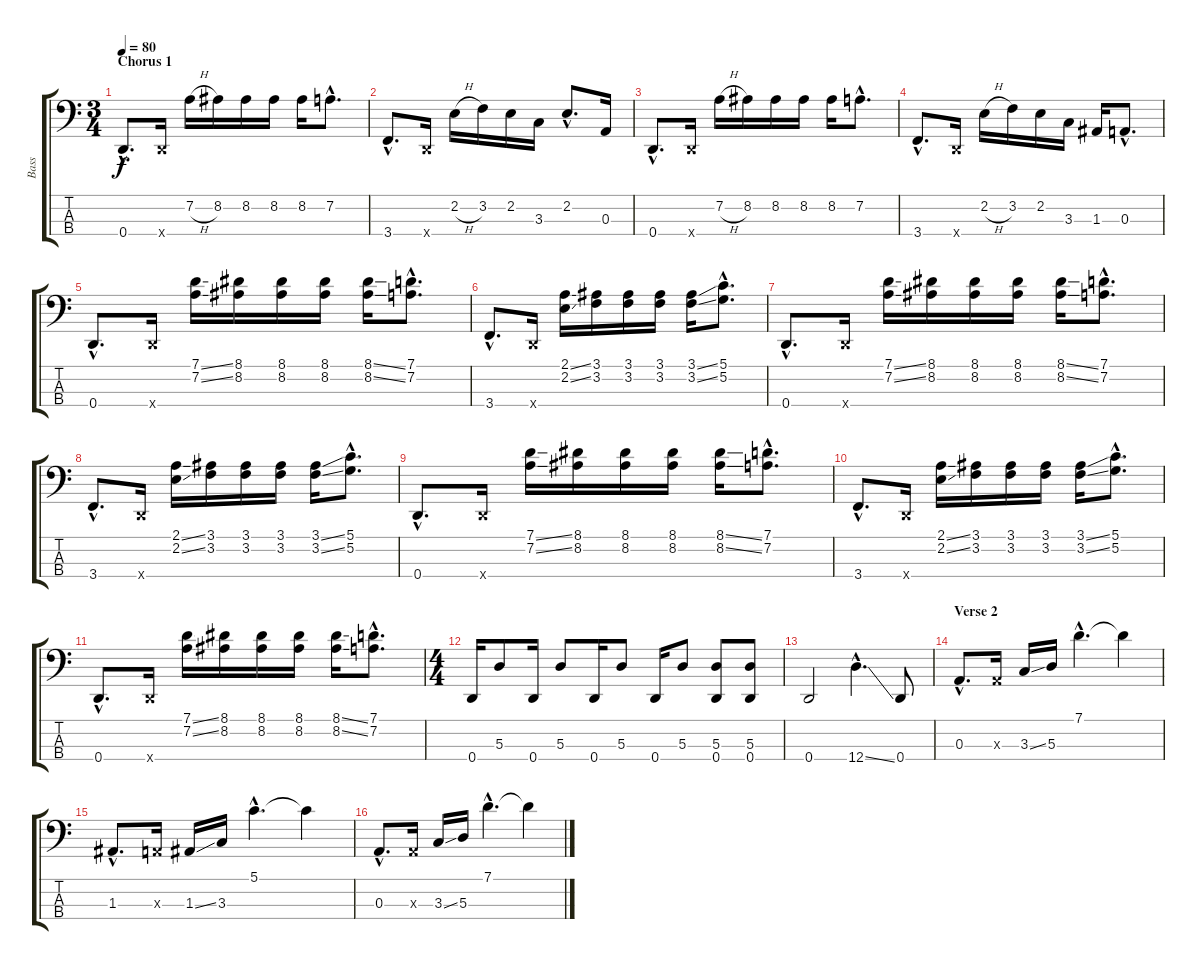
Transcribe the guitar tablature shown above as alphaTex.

\track ("Bass" "Bass") {instrument slapbass2}
\staff {score tabs}
\tuning (G2 D2 A1 D1) {hide}
\ts (3 4)
\section ("" "Chorus 1")
\tempo 80
\clef f4
\ks c
0.4{hac}.8{d dy f} 0.4{x}.16 7.2{h}.16 8.2.16 8.2.16 8.2.16 8.2.16 7.2{hac}.8{d} |
3.4{hac}.8{d} 0.4{x}.16 2.2{h}.16 3.2.16 2.2.16 3.3.16 2.2{hac}.8{d} 0.3.16 |
0.4{hac}.8{d} 0.4{x}.16 7.2{h}.16 8.2.16 8.2.16 8.2.16 8.2.16 7.2{hac}.8{d} |
3.4{hac}.8{d} 0.4{x}.16 2.2{h}.16 3.2.16 2.2.16 3.3.16 1.3.16 0.3{hac}.8{d} |
0.4{hac}.8{d} 0.4{x}.16 (7.1{ss} 7.2{ss}).16 (8.1 8.2).16 (8.1 8.2).16 (8.1 8.2).16 (8.1{ss} 8.2{ss}).16 (7.1{hac} 7.2{hac}).8{d} |
3.4{hac}.8{d} 0.4{x}.16 (2.1{ss} 2.2{ss}).16 (3.1 3.2).16 (3.1 3.2).16 (3.1 3.2).16 (3.1{ss} 3.2{ss}).16 (5.1{hac} 5.2{hac}).8{d} |
0.4{hac}.8{d} 0.4{x}.16 (7.1{ss} 7.2{ss}).16 (8.1 8.2).16 (8.1 8.2).16 (8.1 8.2).16 (8.1{ss} 8.2{ss}).16 (7.1{hac} 7.2{hac}).8{d} |
3.4{hac}.8{d} 0.4{x}.16 (2.1{ss} 2.2{ss}).16 (3.1 3.2).16 (3.1 3.2).16 (3.1 3.2).16 (3.1{ss} 3.2{ss}).16 (5.1{hac} 5.2{hac}).8{d} |
0.4{hac}.8{d} 0.4{x}.16 (7.1{ss} 7.2{ss}).16 (8.1 8.2).16 (8.1 8.2).16 (8.1 8.2).16 (8.1{ss} 8.2{ss}).16 (7.1{hac} 7.2{hac}).8{d} |
3.4{hac}.8{d} 0.4{x}.16 (2.1{ss} 2.2{ss}).16 (3.1 3.2).16 (3.1 3.2).16 (3.1 3.2).16 (3.1{ss} 3.2{ss}).16 (5.1{hac} 5.2{hac}).8{d} |
0.4{hac}.8{d} 0.4{x}.16 (7.1{ss} 7.2{ss}).16 (8.1 8.2).16 (8.1 8.2).16 (8.1 8.2).16 (8.1{ss} 8.2{ss}).16 (7.1{hac} 7.2{hac}).8{d} |
\ts (4 4)
0.4.16 5.3.8 0.4.16 5.3.8 0.4.16 5.3.8 0.4.16 5.3.8 (5.3 0.4).8 (5.3 0.4).8 |
0.4.2 12.4{ss hac}.4{d} 0.4.8 |
\section ("" "Verse 2")
0.3{hac}.8{d} 0.3{x}.16 3.3{ss}.16 5.3.16 7.1{hac}.4{d} 7.1{t}.4 |
1.3{hac}.8{d} 0.3{x}.16 1.3{ss}.16 3.3.16 5.1{hac}.4{d} 5.1{t}.4 |
0.3{hac}.8{d} 0.3{x}.16 3.3{ss}.16 5.3.16 7.1{hac}.4{d} 7.1{t}.4
